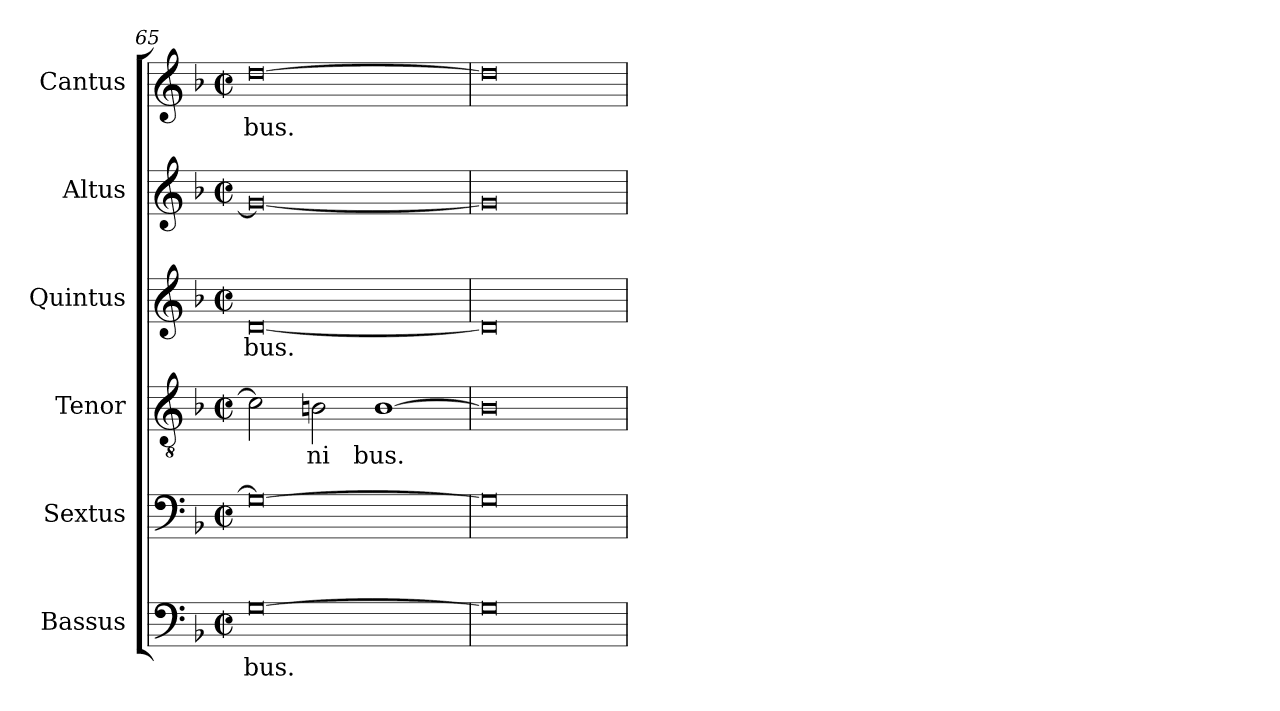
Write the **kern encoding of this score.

**kern	**text	**kern	**text	**kern	**text	**kern	**text	**kern	**text	**kern	**text
*part6	*part6	*part5	*part5	*part4	*part4	*part3	*part3	*part2	*part2	*part1	*part1
*staff6	*staff6	*staff5	*staff5	*staff4	*staff4	*staff3	*staff3	*staff2	*staff2	*staff1	*staff1
*I"Bassus	*	*I"Sextus	*	*I"Tenor	*	*I"Quintus	*	*I"Altus	*	*I"Cantus	*
*I'Bassus	*	*I'Sextus	*	*I'Tenor	*	*I'Quintus	*	*I'Altus	*	*I'Cantus	*
*clefF4	*	*clefF4	*	*clefGv2	*	*clefG2	*	*clefG2	*	*clefG2	*
*k[b-]	*	*k[b-]	*	*k[b-]	*	*k[b-]	*	*k[b-]	*	*k[b-]	*
*F:	*	*F:	*	*F:	*	*F:	*	*F:	*	*F:	*
*M2/2	*	*M2/2	*	*M2/2	*	*M2/2	*	*M2/2	*	*M2/2	*
*met(c|)	*	*met(c|)	*	*met(c|)	*	*met(c|)	*	*met(c|)	*	*met(c|)	*
=65	=65	=65	=65	=65	=65	=65	=65	=65	=65	=65	=65
!	!LO:LY:b:cj	!	!LO:LY:b:cj	!	!LO:LY:b:cj	!	!LO:LY:b:cj	!	!LO:LY:b:cj	!	!LO:LY:b:cj
[>0G	bus.	0G_>	.	2c\]	.	[<0d	bus.	0g_<	.	[>0dd	bus.
!	!	!	!	!	!LO:LY:b:cj	!	!	!	!	!	!
.	.	.	.	2Bn\	ni	.	.	.	.	.	.
!	!	!	!	!	!LO:LY:b:cj	!	!	!	!	!	!
.	.	.	.	[>1B	bus.	.	.	.	.	.	.
=66	=66	=66	=66	=66	=66	=66	=66	=66	=66	=66	=66
!	!LO:LY:b:cj	!	!LO:LY:b:cj	!	!LO:LY:b:cj	!	!LO:LY:b:cj	!	!LO:LY:b:cj	!	!LO:LY:b:cj
0G]	.	0G]	.	0B]	.	0d]	.	0g]	.	0dd]	.
=!	=!	=!	=!	=!	=!	=!	=!	=!	=!	=!	=!
*-	*-	*-	*-	*-	*-	*-	*-	*-	*-	*-	*-
